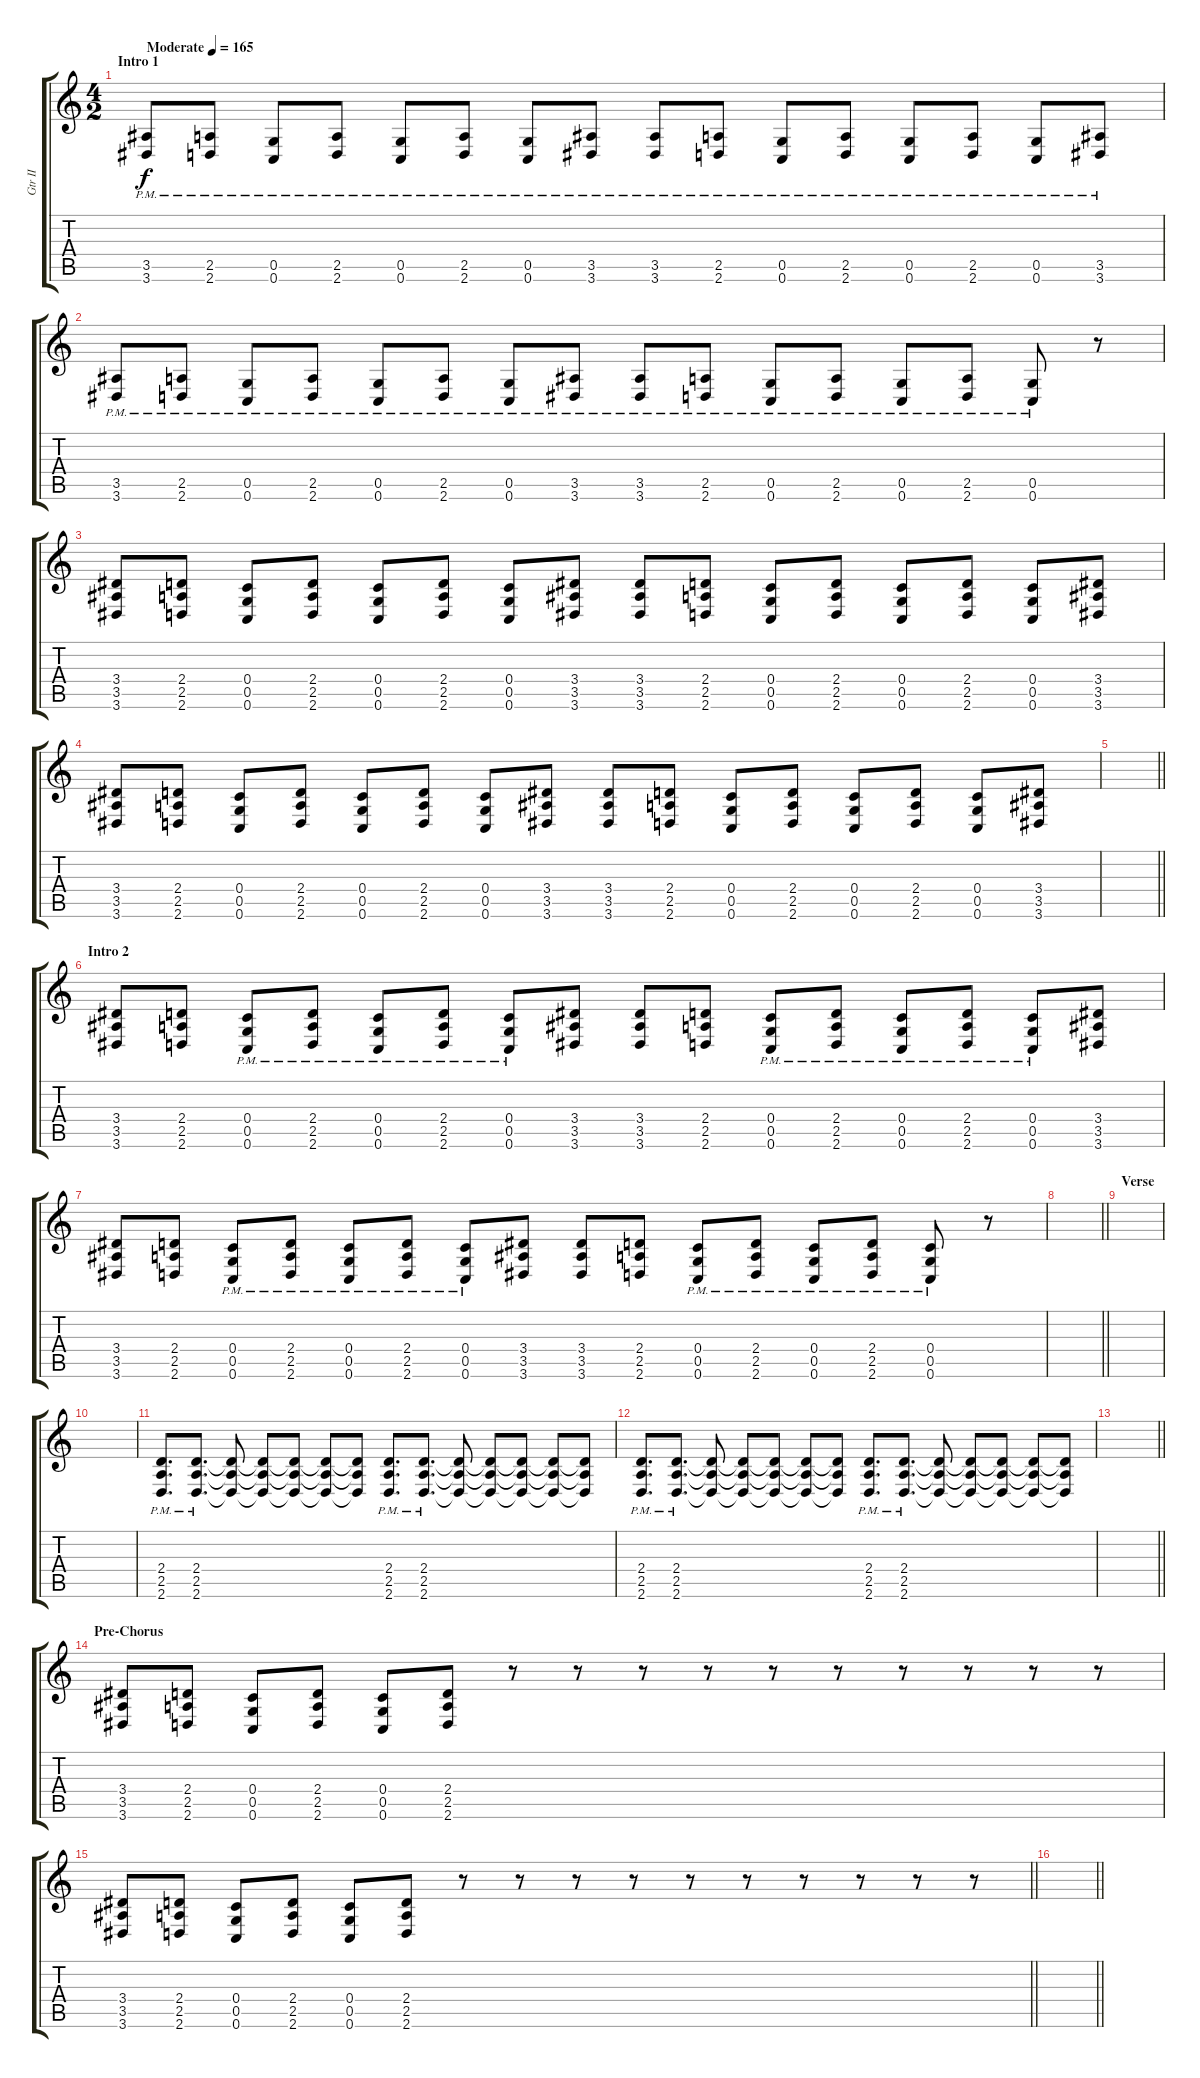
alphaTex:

\track ("Gtr II" "Gtr II") {instrument distortionguitar}
\staff {score tabs}
\tuning (D4 A3 F3 C3 G2 C2) {hide}
\ts (4 2)
\section ("" "Intro 1")
\tempo (165 "Moderate")
\clef g2
\ks c
(3.5{pm} 3.6{pm}).8{dy f instrument distortionguitar} (2.5{pm} 2.6{pm}).8 (0.5{pm} 0.6{pm}).8 (2.5{pm} 2.6{pm}).8 (0.5{pm} 0.6{pm}).8 (2.5{pm} 2.6{pm}).8 (0.5{pm} 0.6{pm}).8 (3.5{pm} 3.6{pm}).8 (3.5{pm} 3.6{pm}).8 (2.5{pm} 2.6{pm}).8 (0.5{pm} 0.6{pm}).8 (2.5{pm} 2.6{pm}).8 (0.5{pm} 0.6{pm}).8 (2.5{pm} 2.6{pm}).8 (0.5{pm} 0.6{pm}).8 (3.5{pm} 3.6{pm}).8 |
(3.5{pm} 3.6{pm}).8 (2.5{pm} 2.6{pm}).8 (0.5{pm} 0.6{pm}).8 (2.5{pm} 2.6{pm}).8 (0.5{pm} 0.6{pm}).8 (2.5{pm} 2.6{pm}).8 (0.5{pm} 0.6{pm}).8 (3.5{pm} 3.6{pm}).8 (3.5{pm} 3.6{pm}).8 (2.5{pm} 2.6{pm}).8 (0.5{pm} 0.6{pm}).8 (2.5{pm} 2.6{pm}).8 (0.5{pm} 0.6{pm}).8 (2.5{pm} 2.6{pm}).8 (0.5{pm} 0.6{pm}).8 r.8 |
(3.4 3.5 3.6).8 (2.4 2.5 2.6).8 (0.4 0.5 0.6).8 (2.4 2.5 2.6).8 (0.4 0.5 0.6).8 (2.4 2.5 2.6).8 (0.4 0.5 0.6).8 (3.4 3.5 3.6).8 (3.4 3.5 3.6).8 (2.4 2.5 2.6).8 (0.4 0.5 0.6).8 (2.4 2.5 2.6).8 (0.4 0.5 0.6).8 (2.4 2.5 2.6).8 (0.4 0.5 0.6).8 (3.4 3.5 3.6).8 |
(3.4 3.5 3.6).8 (2.4 2.5 2.6).8 (0.4 0.5 0.6).8 (2.4 2.5 2.6).8 (0.4 0.5 0.6).8 (2.4 2.5 2.6).8 (0.4 0.5 0.6).8 (3.4 3.5 3.6).8 (3.4 3.5 3.6).8 (2.4 2.5 2.6).8 (0.4 0.5 0.6).8 (2.4 2.5 2.6).8 (0.4 0.5 0.6).8 (2.4 2.5 2.6).8 (0.4 0.5 0.6).8 (3.4 3.5 3.6).8 |
\barLineRight lightlight
|
\section ("" "Intro 2")
(3.4 3.5 3.6).8 (2.4 2.5 2.6).8 (0.4{pm} 0.5{pm} 0.6{pm}).8 (2.4{pm} 2.5{pm} 2.6{pm}).8 (0.4{pm} 0.5{pm} 0.6{pm}).8 (2.4{pm} 2.5{pm} 2.6{pm}).8 (0.4{pm} 0.5{pm} 0.6{pm}).8 (3.4 3.5 3.6).8 (3.4 3.5 3.6).8 (2.4 2.5 2.6).8 (0.4{pm} 0.5{pm} 0.6{pm}).8 (2.4{pm} 2.5{pm} 2.6{pm}).8 (0.4{pm} 0.5{pm} 0.6{pm}).8 (2.4{pm} 2.5{pm} 2.6{pm}).8 (0.4{pm} 0.5{pm} 0.6{pm}).8 (3.4 3.5 3.6).8 |
(3.4 3.5 3.6).8 (2.4 2.5 2.6).8 (0.4{pm} 0.5{pm} 0.6{pm}).8 (2.4{pm} 2.5{pm} 2.6{pm}).8 (0.4{pm} 0.5{pm} 0.6{pm}).8 (2.4{pm} 2.5{pm} 2.6{pm}).8 (0.4{pm} 0.5{pm} 0.6{pm}).8 (3.4 3.5 3.6).8 (3.4 3.5 3.6).8 (2.4 2.5 2.6).8 (0.4{pm} 0.5{pm} 0.6{pm}).8 (2.4{pm} 2.5{pm} 2.6{pm}).8 (0.4{pm} 0.5{pm} 0.6{pm}).8 (2.4{pm} 2.5{pm} 2.6{pm}).8 (0.4{pm} 0.5{pm} 0.6{pm}).8 r.8 |
\barLineRight lightlight
|
\section ("" "Verse")
|
|
(2.4{pm} 2.5{pm} 2.6).8{d} (2.4{pm} 2.5{pm} 2.6).8{d} (2.4{t} 2.5{t} 2.6{t}).8 (2.4{t} 2.5{t} 2.6{t}).8 (2.4{t} 2.5{t} 2.6{t}).8 (2.4{t} 2.5{t} 2.6{t}).8 (2.4{t} 2.5{t} 2.6{t}).8 (2.4{pm} 2.5{pm} 2.6).8{d} (2.4{pm} 2.5{pm} 2.6).8{d} (2.4{t} 2.5{t} 2.6{t}).8 (2.4{t} 2.5{t} 2.6{t}).8 (2.4{t} 2.5{t} 2.6{t}).8 (2.4{t} 2.5{t} 2.6{t}).8 (2.4{t} 2.5{t} 2.6{t}).8 |
(2.4{pm} 2.5{pm} 2.6).8{d} (2.4{pm} 2.5{pm} 2.6).8{d} (2.4{t} 2.5{t} 2.6{t}).8 (2.4{t} 2.5{t} 2.6{t}).8 (2.4{t} 2.5{t} 2.6{t}).8 (2.4{t} 2.5{t} 2.6{t}).8 (2.4{t} 2.5{t} 2.6{t}).8 (2.4{pm} 2.5{pm} 2.6).8{d} (2.4{pm} 2.5{pm} 2.6).8{d} (2.4{t} 2.5{t} 2.6{t}).8 (2.4{t} 2.5{t} 2.6{t}).8 (2.4{t} 2.5{t} 2.6{t}).8 (2.4{t} 2.5{t} 2.6{t}).8 (2.4{t} 2.5{t} 2.6{t}).8 |
\barLineRight lightlight
|
\section ("" "Pre-Chorus")
(3.4 3.5 3.6).8 (2.4 2.5 2.6).8 (0.4 0.5 0.6).8 (2.4 2.5 2.6).8 (0.4 0.5 0.6).8 (2.4 2.5 2.6).8 r.8 r.8 r.8 r.8 r.8 r.8 r.8 r.8 r.8 r.8 |
\barLineRight lightlight
(3.4 3.5 3.6).8 (2.4 2.5 2.6).8 (0.4 0.5 0.6).8 (2.4 2.5 2.6).8 (0.4 0.5 0.6).8 (2.4 2.5 2.6).8 r.8 r.8 r.8 r.8 r.8 r.8 r.8 r.8 r.8 r.8 |
\barLineRight lightlight
